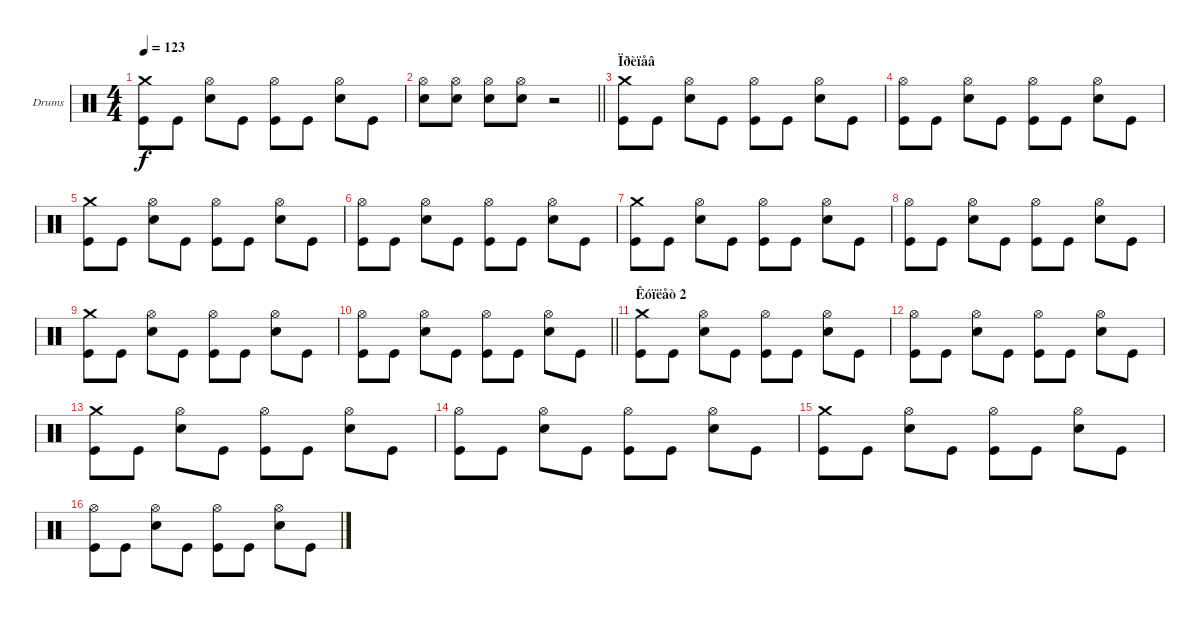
\bracketExtendMode groupsimilarinstruments
\firstSystemTrackNameOrientation horizontal
\otherSystemsTrackNameOrientation horizontal
\track ("Drumkit" "Drums") {instrument percussion}
\staff {score}
\articulation defaults
\ts (4 4)
\tempo 123
\clef neutral
\ks c
("Crash medium (hit)" "Kick (hit)").8{dy f} "Kick (hit)".8 ("Hi-Hat (open)" "Snare (hit) 2").8 "Kick (hit)".8 ("Hi-Hat (open)" "Kick (hit)").8 "Kick (hit)".8 ("Hi-Hat (open)" "Snare (hit) 2").8 "Kick (hit)".8 |
\barLineRight lightlight
("Hi-Hat (open)" "Snare (hit) 2").8 ("Hi-Hat (open)" "Snare (hit) 2").8 ("Hi-Hat (open)" "Snare (hit) 2").8 ("Hi-Hat (open)" "Snare (hit) 2").8 r.2 |
\section ("" "Ïðèïåâ")
("Crash medium (hit)" "Kick (hit)").8 "Kick (hit)".8 ("Hi-Hat (open)" "Snare (hit) 2").8 "Kick (hit)".8 ("Hi-Hat (open)" "Kick (hit)").8 "Kick (hit)".8 ("Hi-Hat (open)" "Snare (hit) 2").8 "Kick (hit)".8 |
("Hi-Hat (open)" "Kick (hit)").8 "Kick (hit)".8 ("Hi-Hat (open)" "Snare (hit) 2").8 "Kick (hit)".8 ("Hi-Hat (open)" "Kick (hit)").8 "Kick (hit)".8 ("Hi-Hat (open)" "Snare (hit) 2").8 "Kick (hit)".8 |
("Crash medium (hit)" "Kick (hit)").8 "Kick (hit)".8 ("Hi-Hat (open)" "Snare (hit) 2").8 "Kick (hit)".8 ("Hi-Hat (open)" "Kick (hit)").8 "Kick (hit)".8 ("Hi-Hat (open)" "Snare (hit) 2").8 "Kick (hit)".8 |
("Hi-Hat (open)" "Kick (hit)").8 "Kick (hit)".8 ("Hi-Hat (open)" "Snare (hit) 2").8 "Kick (hit)".8 ("Hi-Hat (open)" "Kick (hit)").8 "Kick (hit)".8 ("Hi-Hat (open)" "Snare (hit) 2").8 "Kick (hit)".8 |
("Crash medium (hit)" "Kick (hit)").8 "Kick (hit)".8 ("Hi-Hat (open)" "Snare (hit) 2").8 "Kick (hit)".8 ("Hi-Hat (open)" "Kick (hit)").8 "Kick (hit)".8 ("Hi-Hat (open)" "Snare (hit) 2").8 "Kick (hit)".8 |
("Hi-Hat (open)" "Kick (hit)").8 "Kick (hit)".8 ("Hi-Hat (open)" "Snare (hit) 2").8 "Kick (hit)".8 ("Hi-Hat (open)" "Kick (hit)").8 "Kick (hit)".8 ("Hi-Hat (open)" "Snare (hit) 2").8 "Kick (hit)".8 |
("Crash medium (hit)" "Kick (hit)").8 "Kick (hit)".8 ("Hi-Hat (open)" "Snare (hit) 2").8 "Kick (hit)".8 ("Hi-Hat (open)" "Kick (hit)").8 "Kick (hit)".8 ("Hi-Hat (open)" "Snare (hit) 2").8 "Kick (hit)".8 |
\barLineRight lightlight
("Hi-Hat (open)" "Kick (hit)").8 "Kick (hit)".8 ("Hi-Hat (open)" "Snare (hit) 2").8 "Kick (hit)".8 ("Hi-Hat (open)" "Kick (hit)").8 "Kick (hit)".8 ("Hi-Hat (open)" "Snare (hit) 2").8 "Kick (hit)".8 |
\section ("" "Êóïëåò 2")
("Crash medium (hit)" "Kick (hit)").8 "Kick (hit)".8 ("Hi-Hat (open)" "Snare (hit) 2").8 "Kick (hit)".8 ("Hi-Hat (open)" "Kick (hit)").8 "Kick (hit)".8 ("Hi-Hat (open)" "Snare (hit) 2").8 "Kick (hit)".8 |
("Hi-Hat (open)" "Kick (hit)").8 "Kick (hit)".8 ("Hi-Hat (open)" "Snare (hit) 2").8 "Kick (hit)".8 ("Hi-Hat (open)" "Kick (hit)").8 "Kick (hit)".8 ("Hi-Hat (open)" "Snare (hit) 2").8 "Kick (hit)".8 |
("Crash medium (hit)" "Kick (hit)").8 "Kick (hit)".8 ("Hi-Hat (open)" "Snare (hit) 2").8 "Kick (hit)".8 ("Hi-Hat (open)" "Kick (hit)").8 "Kick (hit)".8 ("Hi-Hat (open)" "Snare (hit) 2").8 "Kick (hit)".8 |
("Hi-Hat (open)" "Kick (hit)").8 "Kick (hit)".8 ("Hi-Hat (open)" "Snare (hit) 2").8 "Kick (hit)".8 ("Hi-Hat (open)" "Kick (hit)").8 "Kick (hit)".8 ("Hi-Hat (open)" "Snare (hit) 2").8 "Kick (hit)".8 |
("Crash medium (hit)" "Kick (hit)").8 "Kick (hit)".8 ("Hi-Hat (open)" "Snare (hit) 2").8 "Kick (hit)".8 ("Hi-Hat (open)" "Kick (hit)").8 "Kick (hit)".8 ("Hi-Hat (open)" "Snare (hit) 2").8 "Kick (hit)".8 |
("Hi-Hat (open)" "Kick (hit)").8 "Kick (hit)".8 ("Hi-Hat (open)" "Snare (hit) 2").8 "Kick (hit)".8 ("Hi-Hat (open)" "Kick (hit)").8 "Kick (hit)".8 ("Hi-Hat (open)" "Snare (hit) 2").8 "Kick (hit)".8
